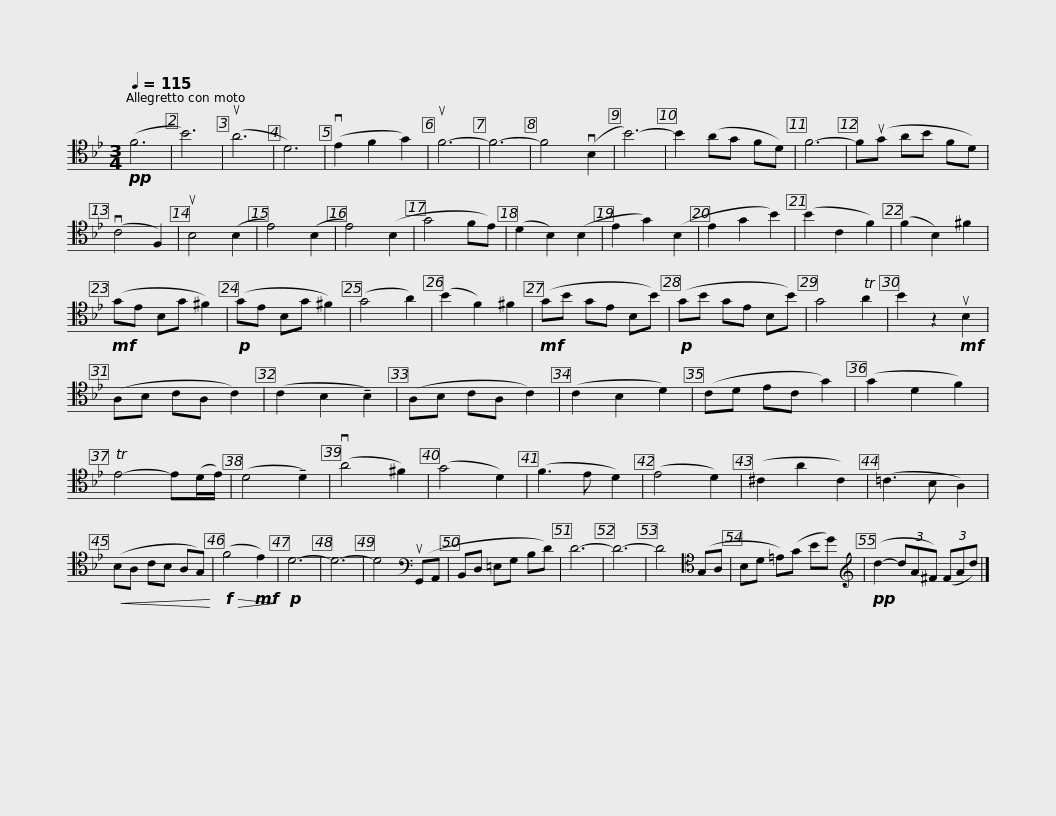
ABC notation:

X:1
L:1/8
Q:1/4=115
M:3/4
I:linebreak $
K:Bb
V:1 tenor
V:1
!pp! (F6 | B6) | (uA6 | D6) | (vE2 F2 G2) | %5
 uF6- | F6- | F4 (vB,2 | B6-) | B2 (AG FD) | %10
 F6- |$ F(uG AB FD) | (vC4 F,2) | uB,4 (B,2 | E4) (B,2 | %15
 E4) (B,2 | G4 FE) | (D2 B,2) (B,2 | E2 G2) (B,2 | E2 G2 B2) |$ %20
 (B2 C2 F2) | (F2 B,2) ^F2 |!mf! (GE B,G ^F2) |!p! (GE B,G ^F2) | (G4 A2) | %25
 (B2 F2) ^F2 |$!mf! (GB GE B,B) |!p! (GB GE B,B) | G4 TA2 | B2 z2!mf! uB,2 | %30
 (A,B, CA, C2) | (C2 B,2 !tenuto!B,2) | (A,B, CA, C2) | (C2 B,2 D2) |$ (CD EC G2) | %35
 (G2 D2 F2) | TE4- E(D/E/) | (D4 !tenuto!D2) | (vA4 ^F2) | (G4 D2) | %40
 (F3 E D2) | (E4 D2) | (^C2 A2 C2) | (=C3 B, A,2) |!<(! (B,A, CB, A,G,)!<)! |$ %45
!f!!>(! (F4!mf! E2)!>)! |!p! D6- | D6- | D4[K:bass] (uG,,A,, | B,,D, =E,G, B,D) | %50
 D6- | D6- | D4[K:tenor] (G,A, | B,D =E)(G Bd) |$[K:treble]!pp! (d2- (3dA^F) (3(FAd) |] %55
